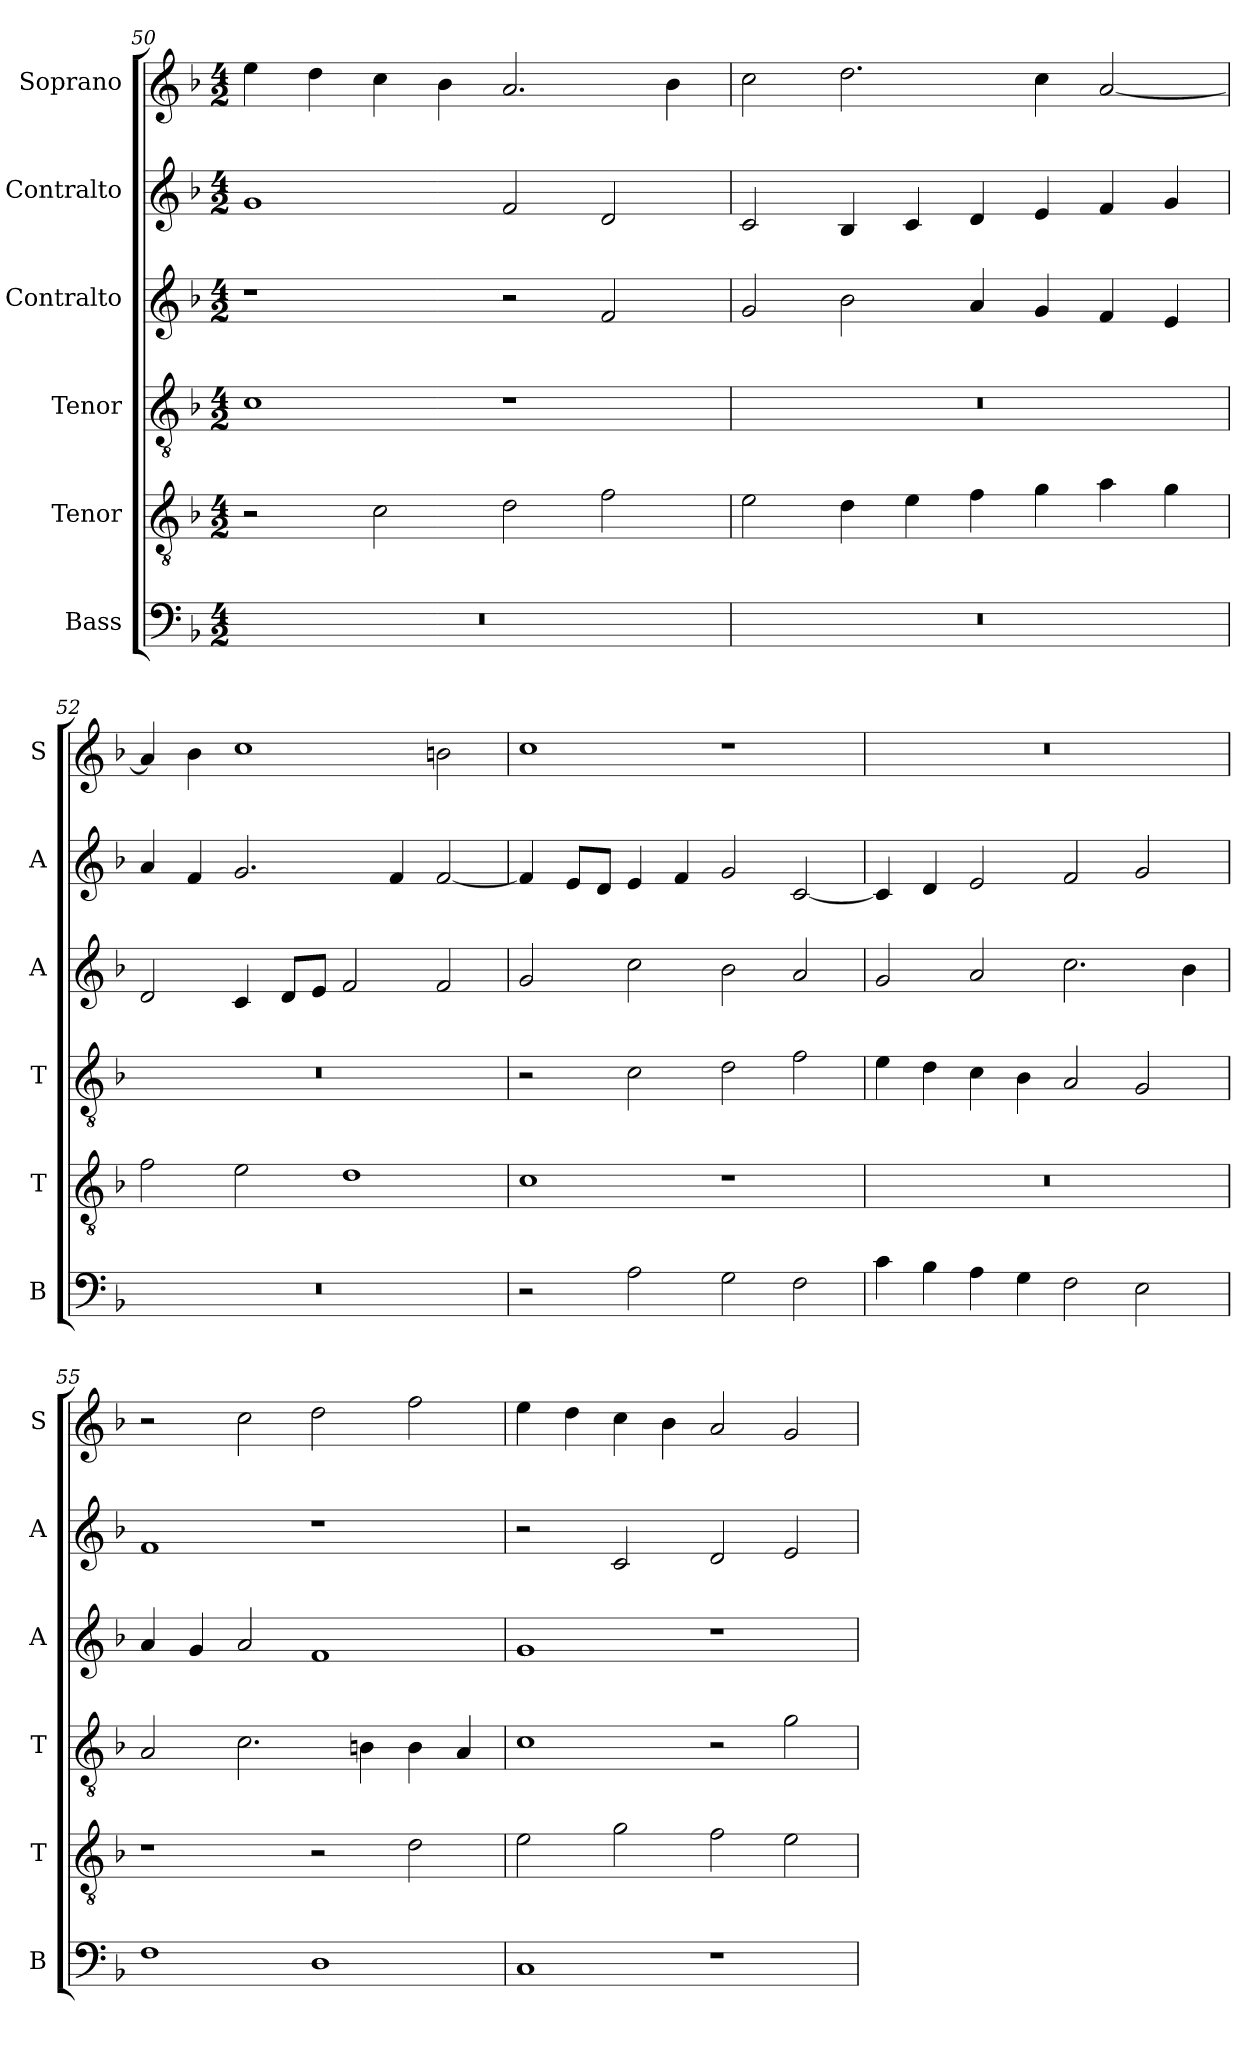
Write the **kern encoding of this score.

**kern	**kern	**kern	**kern	**kern	**kern
*part6	*part5	*part4	*part3	*part2	*part1
*staff6	*staff5	*staff4	*staff3	*staff2	*staff1
*I"Bass	*I"Tenor	*I"Tenor	*I"Contralto	*I"Contralto	*I"Soprano
*I'B	*I'T	*I'T	*I'A	*I'A	*I'S
*clefF4	*clefGv2	*clefGv2	*clefG2	*clefG2	*clefG2
*k[b-]	*k[b-]	*k[b-]	*k[b-]	*k[b-]	*k[b-]
*F:ion	*F:ion	*F:ion	*F:ion	*F:ion	*F:ion
*M4/2	*M4/2	*M4/2	*M4/2	*M4/2	*M4/2
=50	=50	=50	=50	=50	=50
0r	2r	1c	1r	1g	4ee
.	.	.	.	.	4dd
.	2c	.	.	.	4cc
.	.	.	.	.	4b-
.	2d	1r	2r	2f	2.a
.	2f	.	2f	2d	.
.	.	.	.	.	4b-
=51	=51	=51	=51	=51	=51
0r	2e	0r	2g	2c	2cc
.	4d	.	2b-	4B-	2.dd
.	4e	.	.	4c	.
.	4f	.	4a	4d	.
.	4g	.	4g	4e	4cc
.	4a	.	4f	4f	[2a
.	4g	.	4e	4g	.
=52	=52	=52	=52	=52	=52
0r	2f	0r	2d	4a	4a]
.	.	.	.	4f	4b-
.	2e	.	4c	2.g	1cc
.	.	.	8d/L	.	.
.	.	.	8e/J	.	.
.	1d	.	2f	.	.
.	.	.	.	4f	.
.	.	.	2f	[2f	2bn
=53	=53	=53	=53	=53	=53
2r	1c	2r	2g	4f]	1cc
.	.	.	.	8e/L	.
.	.	.	.	8d/J	.
2A	.	2c	2cc	4e	.
.	.	.	.	4f	.
2G	1r	2d	2b-	2g	1r
2F	.	2f	2a	[2c	.
=54	=54	=54	=54	=54	=54
4c	0r	4e	2g	4c]	0r
4B-	.	4d	.	4d	.
4A	.	4c	2a	2e	.
4G	.	4B-	.	.	.
2F	.	2A	2.cc	2f	.
2E	.	2G	.	2g	.
.	.	.	4b-	.	.
=55	=55	=55	=55	=55	=55
1F	1r	2A	4a	1f	2r
.	.	.	4g	.	.
.	.	2.c	2a	.	2cc
1D	2r	.	1f	1r	2dd
.	.	4Bn	.	.	.
.	2d	4B	.	.	2ff
.	.	4A	.	.	.
=56	=56	=56	=56	=56	=56
1C	2e	1c	1g	2r	4ee
.	.	.	.	.	4dd
.	2g	.	.	2c	4cc
.	.	.	.	.	4b-
1r	2f	2r	1r	2d	2a
.	2e	2g	.	2e	2g
=	=	=	=	=	=
*-	*-	*-	*-	*-	*-
